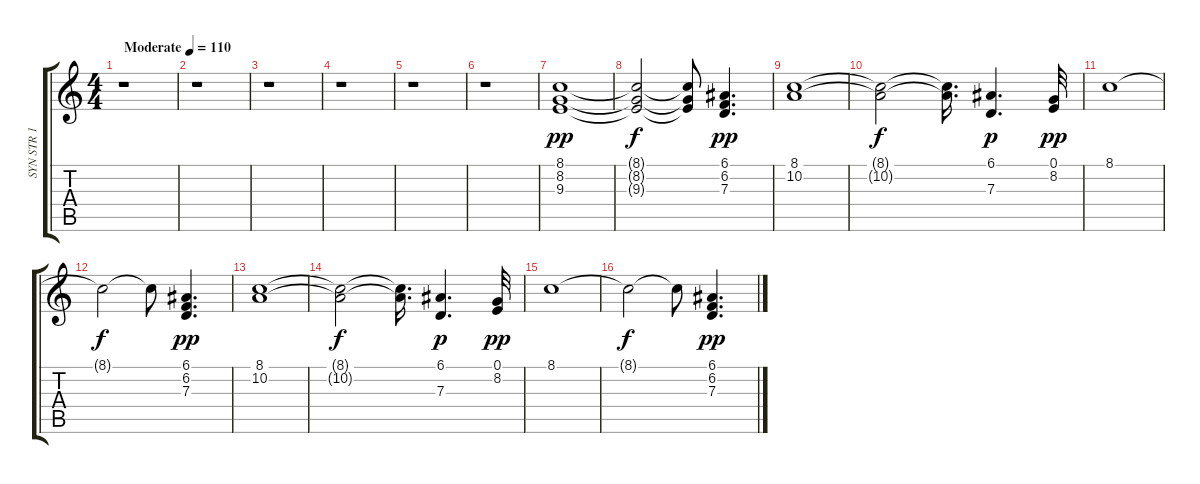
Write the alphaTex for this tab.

\track ("SYN STR 1" "SYN STR 1") {instrument synthstrings1}
\staff {score tabs}
\tuning (E4 B3 G3 D3 A2 E2) {hide}
\ts (4 4)
\tempo (110 "Moderate")
\clef g2
\ks c
r.1{dy pp instrument synthstrings1} |
r.1 |
r.1 |
r.1 |
r.1 |
r.1 |
(8.1 8.2 9.3).1 |
(8.1{t} 8.2{t} 9.3{t}).2{dy f} (8.1{t} 8.2{t} 9.3{t}).8 (6.1 6.2 7.3).4{d dy pp} |
(8.1 10.2).1 |
(8.1{t} 10.2{t}).2{dy f} (8.1{t} 10.2{t}).16{d} (6.1 7.3).4{d dy p} (0.1 8.2).32{dy pp} |
8.1.1 |
8.1{t}.2{dy f} 8.1{t}.8 (6.1 6.2 7.3).4{d dy pp} |
(8.1 10.2).1 |
(8.1{t} 10.2{t}).2{dy f} (8.1{t} 10.2{t}).16{d} (6.1 7.3).4{d dy p} (0.1 8.2).32{dy pp} |
8.1.1 |
8.1{t}.2{dy f} 8.1{t}.8 (6.1 6.2 7.3).4{d dy pp}
